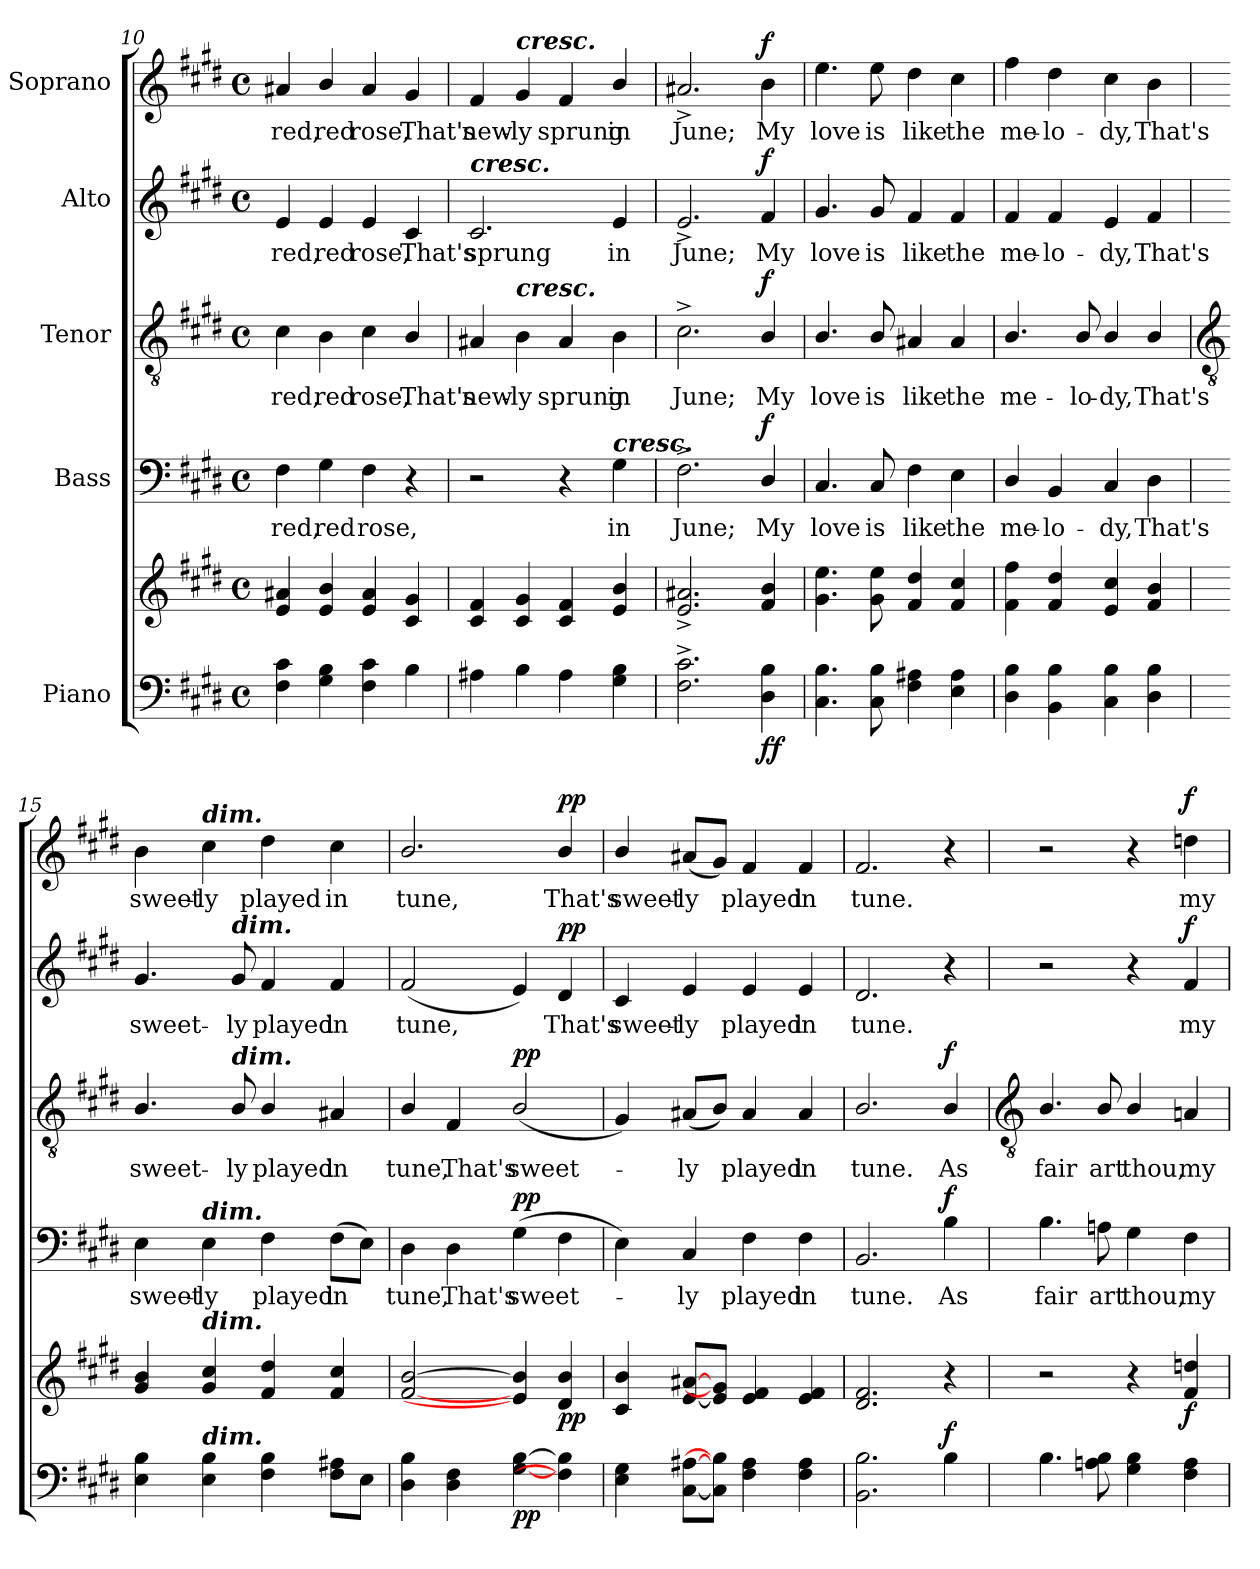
**kern	**kern	**dynam	**kern	**text	**dynam	**kern	**text	**dynam	**kern	**text	**dynam	**kern	**text	**dynam
*part5	*part5	*part5	*part4	*part4	*part4	*part3	*part3	*part3	*part2	*part2	*part2	*part1	*part1	*part1
*staff6	*staff5	*staff5/6	*staff4	*staff4	*staff4	*staff3	*staff3	*staff3	*staff2	*staff2	*staff2	*staff1	*staff1	*staff1
*I"Piano	*	*	*I"Bass	*	*	*I"Tenor	*	*	*I"Alto	*	*	*I"Soprano	*	*
!!LO:LB:g=z
*clefF4	*clefG2	*	*clefF4	*	*	*clefGv2	*	*	*clefG2	*	*	*clefG2	*	*
*k[f#c#g#d#]	*k[f#c#g#d#]	*	*k[f#c#g#d#]	*	*	*k[f#c#g#d#]	*	*	*k[f#c#g#d#]	*	*	*k[f#c#g#d#]	*	*
*E:	*E:	*	*E:	*	*	*E:	*	*	*E:	*	*	*E:	*	*
*M4/4	*M4/4	*	*M4/4	*	*	*M4/4	*	*	*M4/4	*	*	*M4/4	*	*
*met(c)	*met(c)	*	*met(c)	*	*	*met(c)	*	*	*met(c)	*	*	*met(c)	*	*
=10	=10	=10	=10	=10	=10	=10	=10	=10	=10	=10	=10	=10	=10	=10
!	!	!	!	!LO:LY:b	!	!	!LO:LY:b	!	!	!LO:LY:b	!	!	!LO:LY:b	!
4F# 4c#	4e 4a#X	.	4F#	red,	.	4c#	red,	.	4e	red,	.	4a#X	red,	.
!	!	!	!	!LO:LY:b	!	!	!LO:LY:b	!	!	!LO:LY:b	!	!	!LO:LY:b	!
4G# 4B	4e/ 4b/	.	4G#	red	.	4B	red	.	4e	red	.	4b/	red	.
!	!	!	!	!LO:LY:b	!	!	!LO:LY:b	!	!	!LO:LY:b	!	!	!LO:LY:b	!
4F# 4c#	4e 4a#	.	4F#	rose,	.	4c#	rose,	.	4e	rose,	.	4a#	rose,	.
!	!	!	!	!	!	!	!LO:LY:b	!	!	!LO:LY:b	!	!	!LO:LY:b	!
4B	4c# 4g#	.	4r	.	.	4B/	That's	.	4c#	That's	.	4g#	That's	.
=11	=11	=11	=11	=11	=11	=11	=11	=11	=11	=11	=11	=11	=11	=11
!	!	!	!	!	!	!	!	!	!LO:TX:a:Bi:t=cresc.	!	!	!	!	!
!	!	!	!	!	!	!	!LO:LY:b	!	!	!LO:LY:b	!	!	!LO:LY:b	!
4A#X	4c# 4f#	.	2r	.	.	4A#X	new-	.	2.c#	sprung	.	4f#	new-	.
!	!	!	!	!	!	!	!	!	!	!	!	!LO:TX:a:Bi:t=cresc.	!	!
!	!	!	!	!	!	!LO:TX:a:Bi:t=cresc.	!	!	!	!	!	!	!	!
!	!	!	!	!	!	!	!LO:LY:b	!	!	!	!	!	!LO:LY:b	!
4B	4c# 4g#	.	.	.	.	4B\	-ly	.	.	.	.	4g#	-ly	.
!	!	!	!	!	!	!	!LO:LY:b	!	!	!	!	!	!LO:LY:b	!
4A#	4c# 4f#	.	4r	.	.	4A#	sprung	.	.	.	.	4f#	sprung	.
!	!	!	!LO:TX:a:Bi:t=cresc.	!	!	!	!	!	!	!	!	!	!	!
!	!	!	!	!LO:LY:b	!	!	!LO:LY:b	!	!	!LO:LY:b	!	!	!LO:LY:b	!
4G# 4B	4e/ 4b/	.	4G#	in	.	4B	in	.	4e	in	.	4b/	in	.
=12	=12	=12	=12	=12	=12	=12	=12	=12	=12	=12	=12	=12	=12	=12
!	!	!	!	!LO:LY:b	!	!	!LO:LY:b	!	!	!LO:LY:b	!	!	!LO:LY:b	!
2.F#^ 2.c#^	2.e^ 2.a#X^	.	2.F#^	June;	.	2.c#^	June;	.	2.e^	June;	.	2.a#X^	June;	.
!	!	!LO:DY:b=2	!	!LO:LY:b	!	!	!LO:LY:b	!	!	!LO:LY:b	!	!	!LO:LY:b	!
!	!	!LO:DY:n=1:b	!	!	!LO:DY:b	!	!	!LO:DY:b	!	!	!LO:DY:b	!	!	!LO:DY:b
4D#\ 4B\	4f# 4b	f f	4D#/	My	f	4B/	My	f	4f#	My	f	4b	My	f
=13	=13	=13	=13	=13	=13	=13	=13	=13	=13	=13	=13	=13	=13	=13
!	!	!	!	!LO:LY:b	!	!	!LO:LY:b	!	!	!LO:LY:b	!	!	!LO:LY:b	!
4.C# 4.B	4.g# 4.ee	.	4.C#	love	.	4.B/	love	.	4.g#	love	.	4.ee	love	.
!	!	!	!	!LO:LY:b	!	!	!LO:LY:b	!	!	!LO:LY:b	!	!	!LO:LY:b	!
8C# 8B	8g# 8ee	.	8C#	is	.	8B/	is	.	8g#	is	.	8ee	is	.
!	!	!	!	!LO:LY:b	!	!	!LO:LY:b	!	!	!LO:LY:b	!	!	!LO:LY:b	!
4F# 4A#X	4f# 4dd#	.	4F#	like	.	4A#X	like	.	4f#	like	.	4dd#	like	.
!	!	!	!	!LO:LY:b	!	!	!LO:LY:b	!	!	!LO:LY:b	!	!	!LO:LY:b	!
4E 4A#	4f# 4cc#	.	4E	the	.	4A#	the	.	4f#	the	.	4cc#	the	.
=14	=14	=14	=14	=14	=14	=14	=14	=14	=14	=14	=14	=14	=14	=14
!	!	!	!	!LO:LY:b	!	!	!LO:LY:b	!	!	!LO:LY:b	!	!	!LO:LY:b	!
4D#\ 4B\	4f# 4ff#	.	4D#/	me-	.	4.B/	me-	.	4f#	me-	.	4ff#	me-	.
!	!	!	!	!LO:LY:b	!	!	!	!	!	!LO:LY:b	!	!	!LO:LY:b	!
4BB 4B	4f# 4dd#	.	4BB	-lo-	.	.	.	.	4f#	-lo-	.	4dd#	-lo-	.
!	!	!	!	!	!	!	!LO:LY:b	!	!	!	!	!	!	!
.	.	.	.	.	.	8B/	-lo-	.	.	.	.	.	.	.
!	!	!	!	!LO:LY:b	!	!	!LO:LY:b	!	!	!LO:LY:b	!	!	!LO:LY:b	!
4C# 4B	4e 4cc#	.	4C#	-dy,	.	4B/	-dy,	.	4e	-dy,	.	4cc#	-dy,	.
!	!	!	!	!LO:LY:b	!	!	!LO:LY:b	!	!	!LO:LY:b	!	!	!LO:LY:b	!
4D# 4B	4f# 4b	.	4D#	That's	.	4B/	That's	.	4f#	That's	.	4b	That's	.
!!LO:LB:g=z
=15	=15	=15	=15	=15	=15	=15	=15	=15	=15	=15	=15	=15	=15	=15
*	*	*	*	*	*	*clefGv2	*	*	*	*	*	*	*	*
!	!	!	!	!LO:LY:b	!	!	!LO:LY:b	!	!	!LO:LY:b	!	!	!LO:LY:b	!
4E 4B	4g# 4b	.	4E	sweet-	.	4.B/	sweet-	.	4.g#	sweet-	.	4b	sweet-	.
!	!	!	!	!	!	!	!	!	!	!	!	!LO:TX:a:Bi:t=dim.	!	!
!	!	!	!LO:TX:a:Bi:t=dim.	!	!	!	!	!	!	!	!	!	!	!
!	!LO:TX:a:Bi:t=dim.	!	!	!	!	!	!	!	!	!	!	!	!	!
!LO:TX:a:Bi:t=dim.	!	!	!	!	!	!	!	!	!	!	!	!	!	!
!	!	!	!	!LO:LY:b	!	!	!	!	!	!	!	!	!LO:LY:b	!
4E 4B	4g# 4cc#	.	4E	-ly	.	.	.	.	.	.	.	4cc#	-ly	.
!	!	!	!	!	!	!	!	!	!LO:TX:a:Bi:t=dim.	!	!	!	!	!
!	!	!	!	!	!	!LO:TX:a:Bi:t=dim.	!	!	!	!	!	!	!	!
!	!	!	!	!	!	!	!LO:LY:b	!	!	!LO:LY:b	!	!	!	!
.	.	.	.	.	.	8B/	-ly	.	8g#	-ly	.	.	.	.
!	!	!	!	!LO:LY:b	!	!	!LO:LY:b	!	!	!LO:LY:b	!	!	!LO:LY:b	!
4F# 4B	4f# 4dd#	.	4F#	played	.	4B/	played	.	4f#	played	.	4dd#	played	.
!	!	!	!	!LO:LY:b	!	!	!LO:LY:b	!	!	!LO:LY:b	!	!	!LO:LY:b	!
8F# 8A#XL	4f# 4cc#	.	(>8F#L	in	.	4A#X	in	.	4f#	in	.	4cc#	in	.
8EJ	.	.	8EJ)	.	.	.	.	.	.	.	.	.	.	.
=16	=16	=16	=16	=16	=16	=16	=16	=16	=16	=16	=16	=16	=16	=16
!	!	!	!	!LO:LY:b	!	!	!LO:LY:b	!	!	!LO:LY:b	!	!	!LO:LY:b	!
4D# 4B	[2f#/ [2b/	.	4D#	tune,	.	4B/	tune,	.	(<2f#	tune,	.	2.b/	tune,	.
!	!	!	!	!LO:LY:b	!	!	!LO:LY:b	!	!	!	!	!	!	!
4D# 4F#	.	.	4D#	That's	.	4F#	That's	.	.	.	.	.	.	.
!	!	!LO:DY:b=2	!	!LO:LY:b	!LO:DY:b	!	!LO:LY:b	!LO:DY:b	!	!	!	!	!	!
[4G# [4B	4e] 4b]	pp	(>4G#	sweet-	pp	(<2B/	sweet-	pp	4e)	.	.	.	.	.
!	!	!LO:DY:b	!	!	!	!	!	!	!	!LO:LY:b	!LO:DY:b	!	!LO:LY:b	!LO:DY:b
4F#] 4B]	4d#/ 4b/	pp	4F#	.	.	.	.	.	4d#	That's	pp	4b/	That's	pp
=17	=17	=17	=17	=17	=17	=17	=17	=17	=17	=17	=17	=17	=17	=17
!	!	!	!	!	!	!	!	!	!	!LO:LY:b	!	!	!LO:LY:b	!
4E 4G#	4c#/ 4b/	.	4E)	.	.	4G#)	.	.	4c#	sweet-	.	4b/	sweet-	.
!	!	!	!	!LO:LY:b	!	!	!LO:LY:b	!	!	!LO:LY:b	!	!	!LO:LY:b	!
[8C# [8A#XL	[8e [8a#XL	.	4C#	ly	.	(<8A#XL	ly	.	4e	-ly	.	(<8a#XL	-ly	.
8C#] 8B]J	8e] 8g#]J	.	.	.	.	8BJ)	.	.	.	.	.	8g#J)	.	.
!	!	!	!	!LO:LY:b	!	!	!LO:LY:b	!	!	!LO:LY:b	!	!	!LO:LY:b	!
4F# 4A#	4e 4f#	.	4F#	played	.	4A#	played	.	4e	played	.	4f#	played	.
!	!	!	!	!LO:LY:b	!	!	!LO:LY:b	!	!	!LO:LY:b	!	!	!LO:LY:b	!
4F# 4A#	4e 4f#	.	4F#	in	.	4A#	in	.	4e	in	.	4f#	in	.
=18	=18	=18	=18	=18	=18	=18	=18	=18	=18	=18	=18	=18	=18	=18
!	!	!	!	!LO:LY:b	!	!	!LO:LY:b	!	!	!LO:LY:b	!	!	!LO:LY:b	!
2.BB 2.B	2.d# 2.f#	.	2.BB	tune.	.	2.B/	tune.	.	2.d#	tune.	.	2.f#	tune.	.
!	!	!LO:DY:a=2	!	!LO:LY:b	!LO:DY:b	!	!LO:LY:b	!LO:DY:b	!	!	!	!	!	!
4B	4r	f	4B	As	f	4B/	As	f	4r	.	.	4r	.	.
!!LO:LB:g=z
=19	=19	=19	=19	=19	=19	=19	=19	=19	=19	=19	=19	=19	=19	=19
*	*	*	*	*	*	*clefGv2	*	*	*	*	*	*	*	*
!	!	!	!	!LO:LY:b	!	!	!LO:LY:b	!	!	!	!	!	!	!
4.B	2r	.	4.B	fair	.	4.B/	fair	.	2r	.	.	2r	.	.
!	!	!	!	!LO:LY:b	!	!	!LO:LY:b	!	!	!	!	!	!	!
8An 8B	.	.	8An	art	.	8B/	art	.	.	.	.	.	.	.
!	!	!	!	!LO:LY:b	!	!	!LO:LY:b	!	!	!	!	!	!	!
4G# 4B	4r	.	4G#	thou,	.	4B/	thou,	.	4r	.	.	4r	.	.
!	!	!LO:DY:b	!	!LO:LY:b	!	!	!LO:LY:b	!	!	!LO:LY:b	!LO:DY:b	!	!LO:LY:b	!LO:DY:b
4F# 4A	4f# 4ddn	f	4F#	my	.	4An	my	.	4f#	my	f	4ddn	my	f
=	=	=	=	=	=	=	=	=	=	=	=	=	=	=
*-	*-	*-	*-	*-	*-	*-	*-	*-	*-	*-	*-	*-	*-	*-
